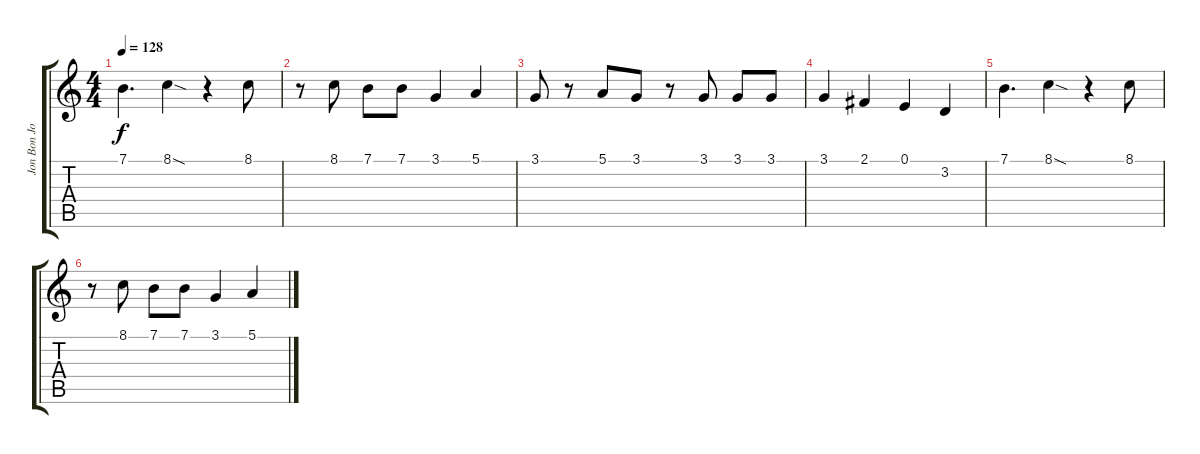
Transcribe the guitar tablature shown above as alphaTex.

\track ("Jon Bon Jovi" "Jon Bon Jo") {mute instrument lead2sawtooth}
\staff {score tabs}
\tuning (E4 B3 G3 D3 A2 E2) {hide}
\ts (4 4)
\tempo 128
\clef g2
\ks c
7.1.4{d dy f} 8.1{sod}.4 r.4 8.1.8 |
r.8 8.1.8 7.1.8 7.1.8 3.1.4 5.1.4 |
3.1.8 r.8 5.1.8 3.1.8 r.8 3.1.8 3.1.8 3.1.8 |
3.1.4 2.1.4 0.1.4 3.2.4 |
7.1.4{d} 8.1{sod}.4 r.4 8.1.8 |
r.8 8.1.8 7.1.8 7.1.8 3.1.4 5.1.4
